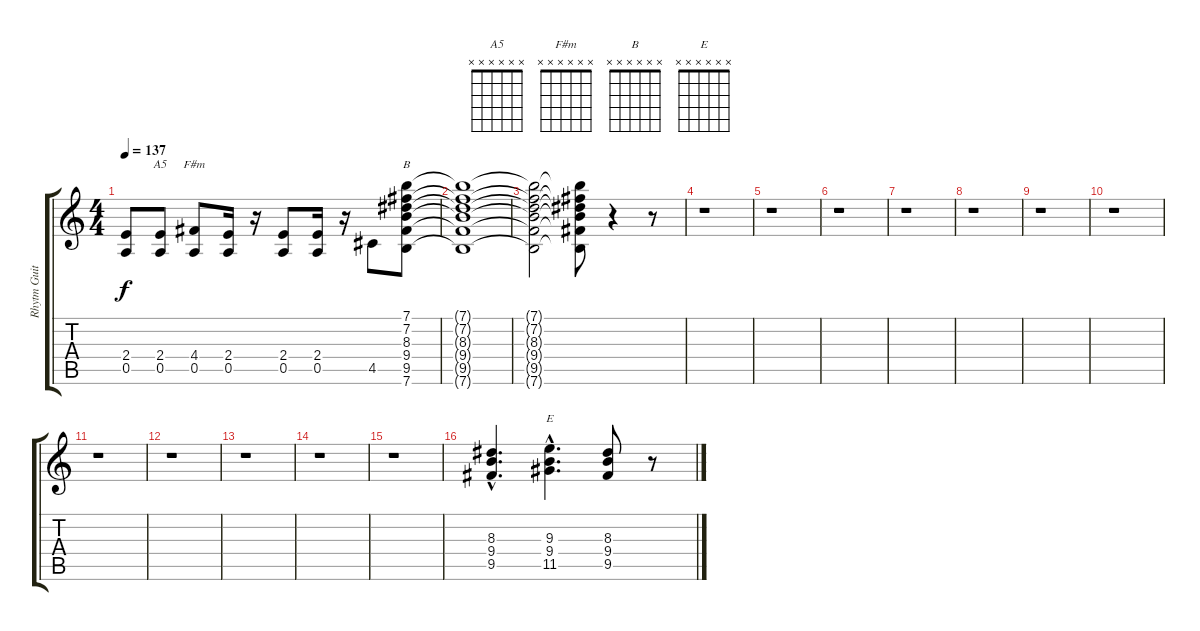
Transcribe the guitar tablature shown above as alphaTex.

\track ("Rhytm Guitar 1" "Rhytm Guit") {instrument distortionguitar}
\staff {score tabs}
\tuning (E4 B3 G3 D3 A2 E2) {hide}
\chord ("A5" x x x x x x)
\chord ("F#m" x x x x x x)
\chord ("B" x x x x x x)
\chord ("E" x x x x x x)
\ts (4 4)
\tempo 137
\clef g2
\ks c
(2.4{t} 0.5{t}).8{dy f} (2.4 0.5).8{ch "A5"} (4.4 0.5).8{ch "F#m"} (2.4 0.5).16 r.16 (2.4 0.5).8 (2.4 0.5).16 r.16 4.5.8 (7.1 7.2 8.3 9.4 9.5 7.6).8{ch "B"} |
(7.1{t} 7.2{t} 8.3{t} 9.4{t} 9.5{t} 7.6{t}).1 |
(7.1{t} 7.2{t} 8.3{t} 9.4{t} 9.5{t} 7.6{t}).2 (7.1{t} 7.2{t} 8.3{t} 9.4{t} 9.5{t} 7.6{t}).8 r.4 r.8 |
r.1 |
r.1 |
r.1 |
r.1 |
r.1 |
r.1 |
r.1 |
r.1 |
r.1 |
r.1 |
r.1 |
r.1 |
(8.3{hac} 9.4{hac} 9.5{hac}).4{d} (9.3{hac} 9.4{hac} 11.5{hac}).4{d ch "E"} (8.3 9.4 9.5).8 r.8
